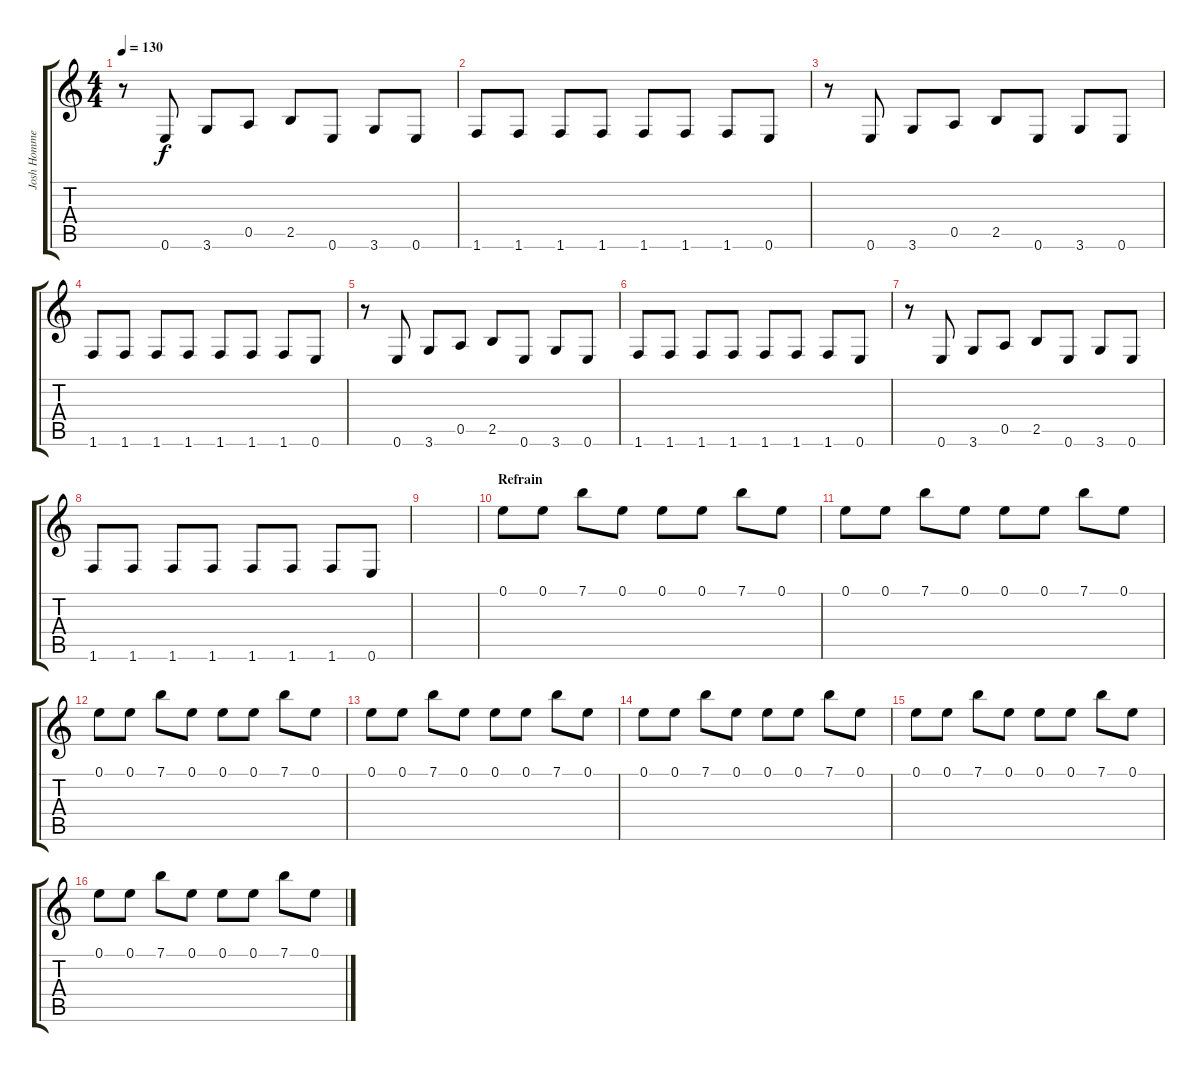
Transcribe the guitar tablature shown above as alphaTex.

\track ("Josh Homme (Guitar)" "Josh Homme") {instrument electricguitarclean}
\staff {score tabs}
\tuning (E4 B3 G3 D3 A2 E2) {hide}
\ts (4 4)
\tempo 130
\clef g2
\ks c
r.8{dy f} 0.6.8 3.6.8 0.5.8 2.5.8 0.6.8 3.6.8 0.6.8 |
1.6.8 1.6.8 1.6.8 1.6.8 1.6.8 1.6.8 1.6.8 0.6.8 |
r.8 0.6.8 3.6.8 0.5.8 2.5.8 0.6.8 3.6.8 0.6.8 |
1.6.8 1.6.8 1.6.8 1.6.8 1.6.8 1.6.8 1.6.8 0.6.8 |
r.8 0.6.8 3.6.8 0.5.8 2.5.8 0.6.8 3.6.8 0.6.8 |
1.6.8 1.6.8 1.6.8 1.6.8 1.6.8 1.6.8 1.6.8 0.6.8 |
r.8 0.6.8 3.6.8 0.5.8 2.5.8 0.6.8 3.6.8 0.6.8 |
1.6.8 1.6.8 1.6.8 1.6.8 1.6.8 1.6.8 1.6.8 0.6.8 |
|
\section ("" "Refrain")
0.1.8 0.1.8 7.1.8 0.1.8 0.1.8 0.1.8 7.1.8 0.1.8 |
0.1.8 0.1.8 7.1.8 0.1.8 0.1.8 0.1.8 7.1.8 0.1.8 |
0.1.8 0.1.8 7.1.8 0.1.8 0.1.8 0.1.8 7.1.8 0.1.8 |
0.1.8 0.1.8 7.1.8 0.1.8 0.1.8 0.1.8 7.1.8 0.1.8 |
0.1.8 0.1.8 7.1.8 0.1.8 0.1.8 0.1.8 7.1.8 0.1.8 |
0.1.8 0.1.8 7.1.8 0.1.8 0.1.8 0.1.8 7.1.8 0.1.8 |
0.1.8 0.1.8 7.1.8 0.1.8 0.1.8 0.1.8 7.1.8 0.1.8
